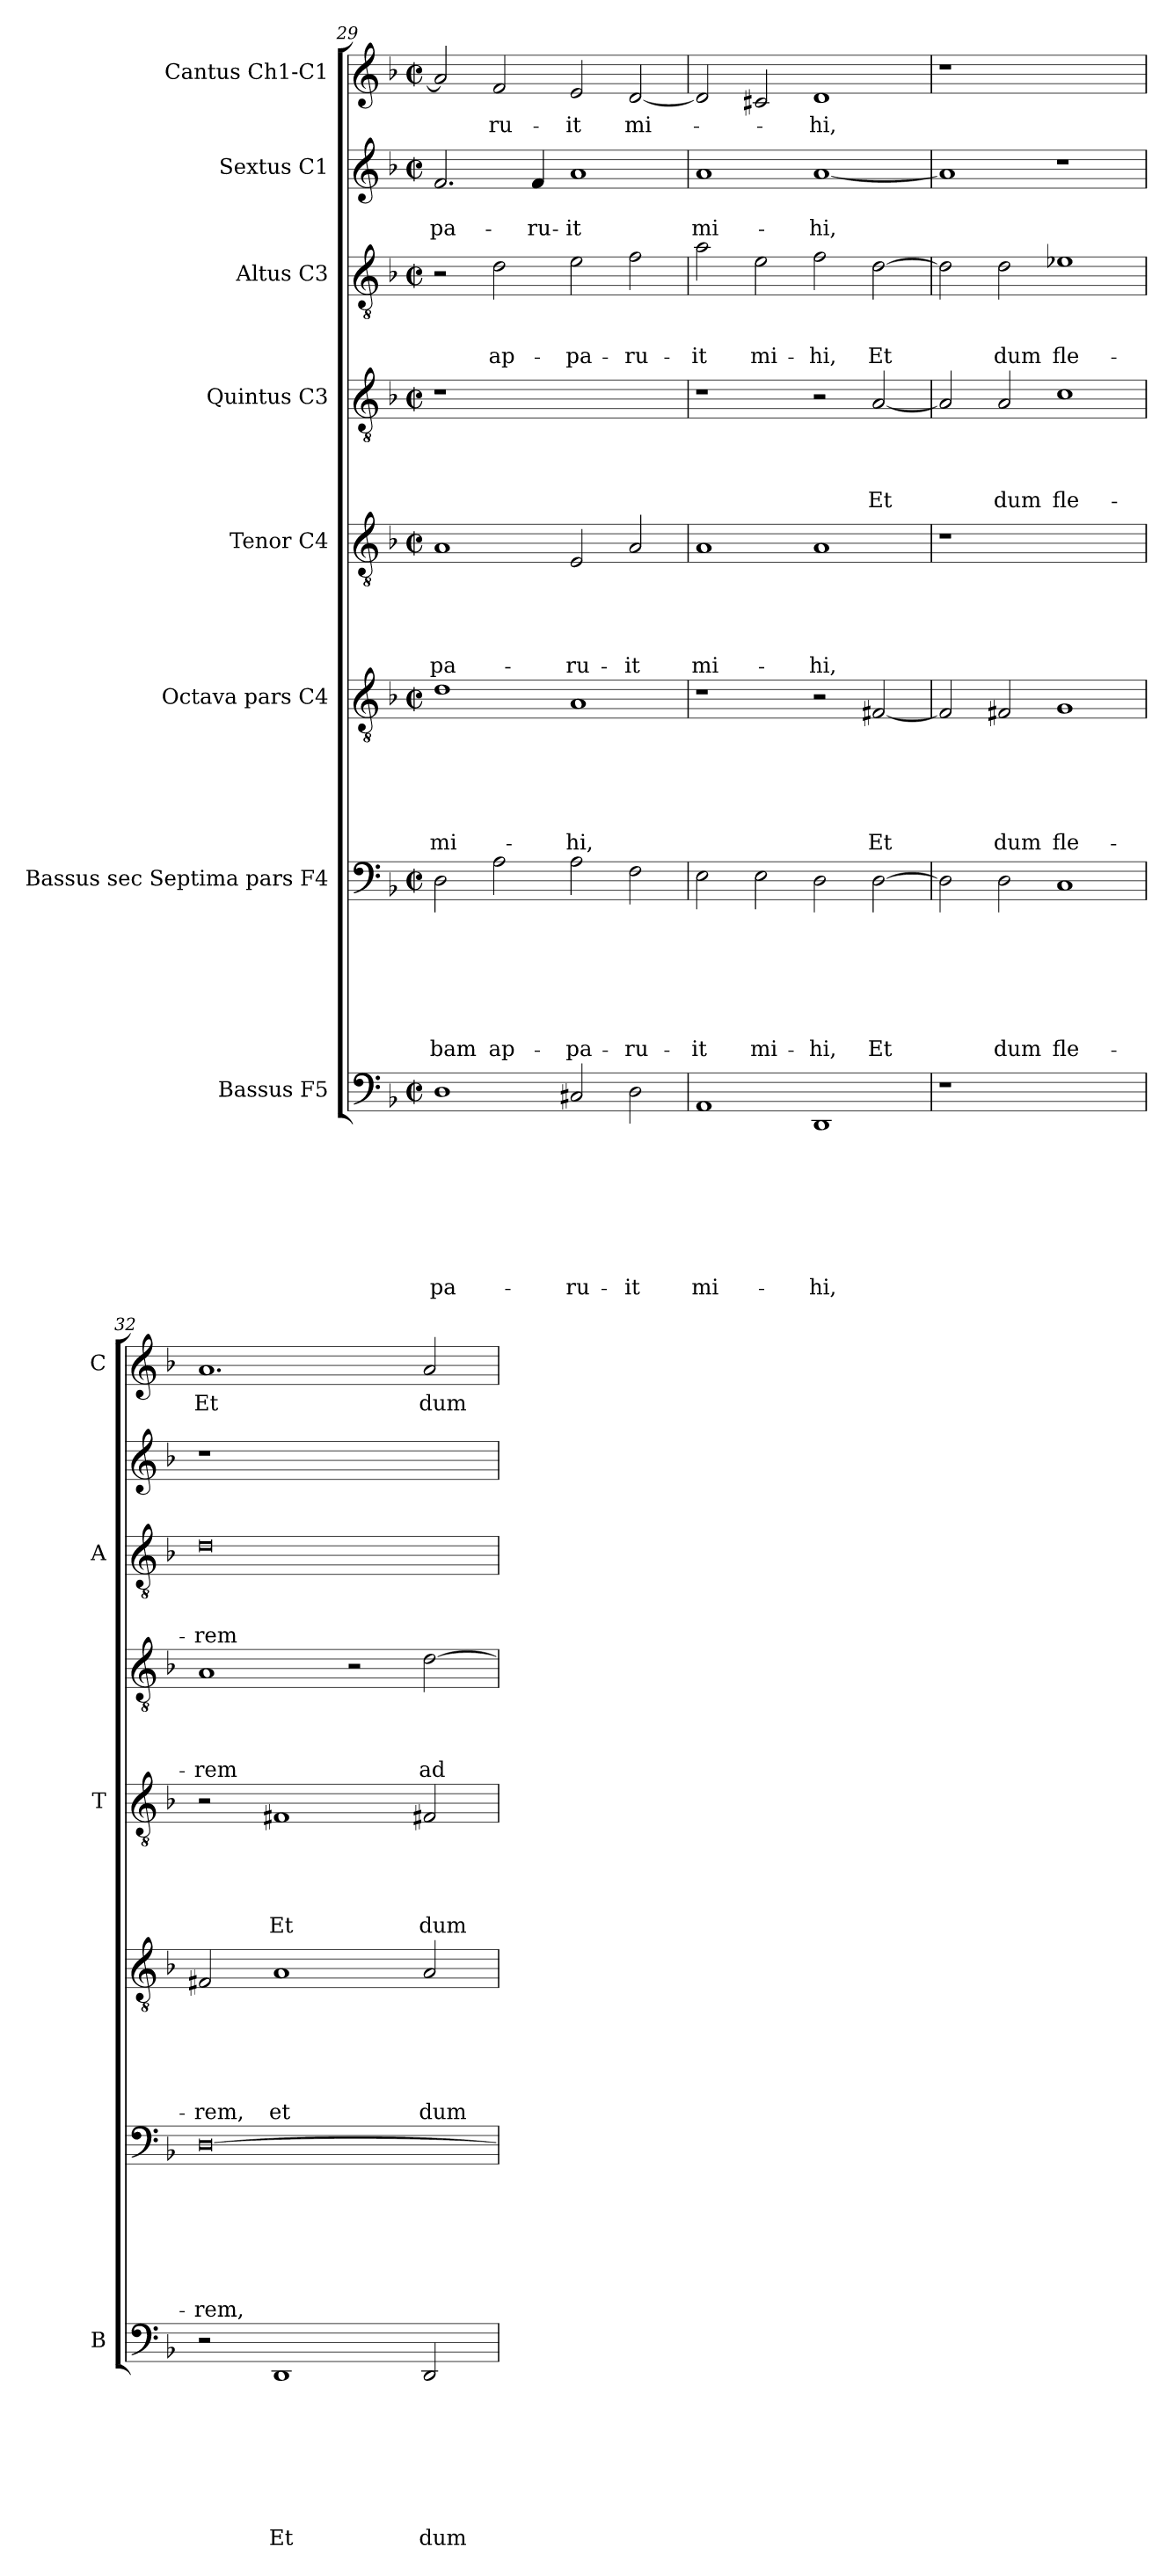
**kern	**text	**text	**text	**text	**text	**text	**text	**text	**kern	**text	**text	**text	**text	**text	**text	**text	**kern	**text	**text	**text	**text	**text	**text	**kern	**text	**text	**text	**text	**text	**kern	**text	**text	**text	**text	**kern	**text	**text	**text	**kern	**text	**text	**kern	**text
*part8	*part8	*part8	*part8	*part8	*part8	*part8	*part8	*part8	*part7	*part7	*part7	*part7	*part7	*part7	*part7	*part7	*part6	*part6	*part6	*part6	*part6	*part6	*part6	*part5	*part5	*part5	*part5	*part5	*part5	*part4	*part4	*part4	*part4	*part4	*part3	*part3	*part3	*part3	*part2	*part2	*part2	*part1	*part1
*staff8	*staff8	*staff8	*staff8	*staff8	*staff8	*staff8	*staff8	*staff8	*staff7	*staff7	*staff7	*staff7	*staff7	*staff7	*staff7	*staff7	*staff6	*staff6	*staff6	*staff6	*staff6	*staff6	*staff6	*staff5	*staff5	*staff5	*staff5	*staff5	*staff5	*staff4	*staff4	*staff4	*staff4	*staff4	*staff3	*staff3	*staff3	*staff3	*staff2	*staff2	*staff2	*staff1	*staff1
*I"Bassus F5	*	*	*	*	*	*	*	*	*I"Bassus sec Septima pars F4	*	*	*	*	*	*	*	*I"Octava pars C4	*	*	*	*	*	*	*I"Tenor C4	*	*	*	*	*	*I"Quintus C3	*	*	*	*	*I"Altus C3	*	*	*	*I"Sextus C1	*	*	*I"Cantus Ch1-C1	*
*I'B	*	*	*	*	*	*	*	*	*	*	*	*	*	*	*	*	*	*	*	*	*	*	*	*I'T	*	*	*	*	*	*	*	*	*	*	*I'A	*	*	*	*	*	*	*I'C	*
!!LO:LB:g=z
*clefF4	*	*	*	*	*	*	*	*	*clefF4	*	*	*	*	*	*	*	*clefGv2	*	*	*	*	*	*	*clefGv2	*	*	*	*	*	*clefGv2	*	*	*	*	*clefGv2	*	*	*	*clefG2	*	*	*clefG2	*
*k[b-]	*	*	*	*	*	*	*	*	*k[b-]	*	*	*	*	*	*	*	*k[b-]	*	*	*	*	*	*	*k[b-]	*	*	*	*	*	*k[b-]	*	*	*	*	*k[b-]	*	*	*	*k[b-]	*	*	*k[b-]	*
*F:	*	*	*	*	*	*	*	*	*F:	*	*	*	*	*	*	*	*F:	*	*	*	*	*	*	*F:	*	*	*	*	*	*F:	*	*	*	*	*F:	*	*	*	*F:	*	*	*F:	*
*M2/2	*	*	*	*	*	*	*	*	*M2/2	*	*	*	*	*	*	*	*M2/2	*	*	*	*	*	*	*M2/2	*	*	*	*	*	*M2/2	*	*	*	*	*M2/2	*	*	*	*M2/2	*	*	*M2/2	*
*met(c|)	*	*	*	*	*	*	*	*	*met(c|)	*	*	*	*	*	*	*	*met(c|)	*	*	*	*	*	*	*met(c|)	*	*	*	*	*	*met(c|)	*	*	*	*	*met(c|)	*	*	*	*met(c|)	*	*	*met(c|)	*
=29	=29	=29	=29	=29	=29	=29	=29	=29	=29	=29	=29	=29	=29	=29	=29	=29	=29	=29	=29	=29	=29	=29	=29	=29	=29	=29	=29	=29	=29	=29	=29	=29	=29	=29	=29	=29	=29	=29	=29	=29	=29	=29	=29
!	!	!	!	!	!	!	!	!LO:LY:b	!	!	!	!	!	!	!	!LO:LY:b	!	!	!	!	!	!	!LO:LY:b	!	!	!	!	!	!LO:LY:b	!	!	!	!	!	!	!	!	!	!	!	!LO:LY:b	!	!
1D	.	.	.	.	.	.	.	-pa-	2D\	.	.	.	.	.	.	-bam	1d	.	.	.	.	.	mi-	1A	.	.	.	.	-pa-	1r	.	.	.	.	2r	.	.	.	2.f/	.	-pa-	2a/]	.
!	!	!	!	!	!	!	!	!	!	!	!	!	!	!	!	!LO:LY:b	!	!	!	!	!	!	!	!	!	!	!	!	!	!	!	!	!	!	!	!	!	!LO:LY:b	!	!	!	!	!LO:LY:b
.	.	.	.	.	.	.	.	.	2A\	.	.	.	.	.	.	ap-	.	.	.	.	.	.	.	.	.	.	.	.	.	.	.	.	.	.	2d\	.	.	ap-	.	.	.	2f/	-ru-
!	!	!	!	!	!	!	!	!	!	!	!	!	!	!	!	!	!	!	!	!	!	!	!	!	!	!	!	!	!	!	!	!	!	!	!	!	!	!	!	!	!LO:LY:b	!	!
.	.	.	.	.	.	.	.	.	.	.	.	.	.	.	.	.	.	.	.	.	.	.	.	.	.	.	.	.	.	.	.	.	.	.	.	.	.	.	4f/	.	-ru-	.	.
!	!	!	!	!	!	!	!	!LO:LY:b	!	!	!	!	!	!	!	!LO:LY:b	!	!	!	!	!	!	!LO:LY:b	!	!	!	!	!	!LO:LY:b	!	!	!	!	!	!	!	!	!LO:LY:b	!	!	!LO:LY:b	!	!LO:LY:b
2C#X/	.	.	.	.	.	.	.	-ru-	2A\	.	.	.	.	.	.	-pa-	1A	.	.	.	.	.	-hi,	2E/	.	.	.	.	-ru-	1ryy	.	.	.	.	2e\	.	.	-pa-	1a	.	-it	2e/	-it
!	!	!	!	!	!	!	!	!LO:LY:b	!	!	!	!	!	!	!	!LO:LY:b	!	!	!	!	!	!	!	!	!	!	!	!	!LO:LY:b	!	!	!	!	!	!	!	!	!LO:LY:b	!	!	!	!	!LO:LY:b
2D\	.	.	.	.	.	.	.	-it	2F\	.	.	.	.	.	.	-ru-	.	.	.	.	.	.	.	2A/	.	.	.	.	-it	.	.	.	.	.	2f\	.	.	-ru-	.	.	.	[2d/	mi-
=30	=30	=30	=30	=30	=30	=30	=30	=30	=30	=30	=30	=30	=30	=30	=30	=30	=30	=30	=30	=30	=30	=30	=30	=30	=30	=30	=30	=30	=30	=30	=30	=30	=30	=30	=30	=30	=30	=30	=30	=30	=30	=30	=30
!	!	!	!	!	!	!	!	!LO:LY:b	!	!	!	!	!	!	!	!LO:LY:b	!	!	!	!	!	!	!	!	!	!	!	!	!LO:LY:b	!	!	!	!	!	!	!	!	!LO:LY:b	!	!	!LO:LY:b	!	!
1AA	.	.	.	.	.	.	.	mi-	2E\	.	.	.	.	.	.	-it	1r	.	.	.	.	.	.	1A	.	.	.	.	mi-	1r	.	.	.	.	2a\	.	.	-it	1a	.	mi-	2d/]	.
!	!	!	!	!	!	!	!	!	!	!	!	!	!	!	!	!LO:LY:b	!	!	!	!	!	!	!	!	!	!	!	!	!	!	!	!	!	!	!	!	!	!LO:LY:b	!	!	!	!	!
.	.	.	.	.	.	.	.	.	2E\	.	.	.	.	.	.	mi-	.	.	.	.	.	.	.	.	.	.	.	.	.	.	.	.	.	.	2e\	.	.	mi-	.	.	.	2c#/	.
!	!	!	!	!	!	!	!	!LO:LY:b	!	!	!	!	!	!	!	!LO:LY:b	!	!	!	!	!	!	!	!	!	!	!	!	!LO:LY:b	!	!	!	!	!	!	!	!	!LO:LY:b	!	!	!LO:LY:b	!	!LO:LY:b
1DD	.	.	.	.	.	.	.	-hi,	2D\	.	.	.	.	.	.	-hi,	2r	.	.	.	.	.	.	1A	.	.	.	.	-hi,	2r	.	.	.	.	2f\	.	.	-hi,	[1a	.	-hi,	1d	-hi,
!	!	!	!	!	!	!	!	!	!	!	!	!	!	!	!	!LO:LY:b	!	!	!	!	!	!	!LO:LY:b	!	!	!	!	!	!	!	!	!	!	!LO:LY:b	!	!	!	!LO:LY:b	!	!	!	!	!
.	.	.	.	.	.	.	.	.	[2D\	.	.	.	.	.	.	Et	[2F#X/	.	.	.	.	.	Et	.	.	.	.	.	.	[2A/	.	.	.	Et	[2d\	.	.	Et	.	.	.	.	.
=31	=31	=31	=31	=31	=31	=31	=31	=31	=31	=31	=31	=31	=31	=31	=31	=31	=31	=31	=31	=31	=31	=31	=31	=31	=31	=31	=31	=31	=31	=31	=31	=31	=31	=31	=31	=31	=31	=31	=31	=31	=31	=31	=31
1r	.	.	.	.	.	.	.	.	2D\]	.	.	.	.	.	.	.	2F#/]	.	.	.	.	.	.	1r	.	.	.	.	.	2A/]	.	.	.	.	2d\]	.	.	.	1a]	.	.	1r	.
!	!	!	!	!	!	!	!	!	!	!	!	!	!	!	!	!LO:LY:b	!	!	!	!	!	!	!LO:LY:b	!	!	!	!	!	!	!	!	!	!	!LO:LY:b	!	!	!	!LO:LY:b	!	!	!	!	!
.	.	.	.	.	.	.	.	.	2D\	.	.	.	.	.	.	dum	2F#X/	.	.	.	.	.	dum	.	.	.	.	.	.	2A/	.	.	.	dum	2d\	.	.	dum	.	.	.	.	.
!	!	!	!	!	!	!	!	!	!	!	!	!	!	!	!	!LO:LY:b	!	!	!	!	!	!	!LO:LY:b	!	!	!	!	!	!	!	!	!	!	!LO:LY:b	!	!	!	!LO:LY:b	!	!	!	!	!
1ryy	.	.	.	.	.	.	.	.	1C	.	.	.	.	.	.	fle-	1G	.	.	.	.	.	fle-	1ryy	.	.	.	.	.	1c	.	.	.	fle-	1e-X	.	.	fle-	1r	.	.	1ryy	.
=32	=32	=32	=32	=32	=32	=32	=32	=32	=32	=32	=32	=32	=32	=32	=32	=32	=32	=32	=32	=32	=32	=32	=32	=32	=32	=32	=32	=32	=32	=32	=32	=32	=32	=32	=32	=32	=32	=32	=32	=32	=32	=32	=32
!	!	!	!	!	!	!	!	!	!	!	!	!	!	!	!	!LO:LY:b	!	!	!	!	!	!	!LO:LY:b	!	!	!	!	!	!	!	!	!	!	!LO:LY:b	!	!	!	!LO:LY:b	!	!	!	!	!LO:LY:b
2r	.	.	.	.	.	.	.	.	[0D	.	.	.	.	.	.	-rem,	2F#X/	.	.	.	.	.	-rem,	2r	.	.	.	.	.	1A	.	.	.	-rem	0d	.	.	-rem	1r	.	.	1.a	Et
!	!	!	!	!	!	!	!	!LO:LY:b	!	!	!	!	!	!	!	!	!	!	!	!	!	!	!LO:LY:b	!	!	!	!	!	!LO:LY:b	!	!	!	!	!	!	!	!	!	!	!	!	!	!
1DD	.	.	.	.	.	.	.	Et	.	.	.	.	.	.	.	.	1A	.	.	.	.	.	et	1F#	.	.	.	.	Et	.	.	.	.	.	.	.	.	.	.	.	.	.	.
.	.	.	.	.	.	.	.	.	.	.	.	.	.	.	.	.	.	.	.	.	.	.	.	.	.	.	.	.	.	2r	.	.	.	.	.	.	.	.	1ryy	.	.	.	.
!	!	!	!	!	!	!	!	!LO:LY:b	!	!	!	!	!	!	!	!	!	!	!	!	!	!	!LO:LY:b	!	!	!	!	!	!LO:LY:b	!	!	!	!	!LO:LY:b	!	!	!	!	!	!	!	!	!LO:LY:b
2DD/	.	.	.	.	.	.	.	dum	.	.	.	.	.	.	.	.	2A/	.	.	.	.	.	dum	2F#X/	.	.	.	.	dum	[2d\	.	.	.	ad	.	.	.	.	.	.	.	2a/	dum
=	=	=	=	=	=	=	=	=	=	=	=	=	=	=	=	=	=	=	=	=	=	=	=	=	=	=	=	=	=	=	=	=	=	=	=	=	=	=	=	=	=	=	=
*-	*-	*-	*-	*-	*-	*-	*-	*-	*-	*-	*-	*-	*-	*-	*-	*-	*-	*-	*-	*-	*-	*-	*-	*-	*-	*-	*-	*-	*-	*-	*-	*-	*-	*-	*-	*-	*-	*-	*-	*-	*-	*-	*-
